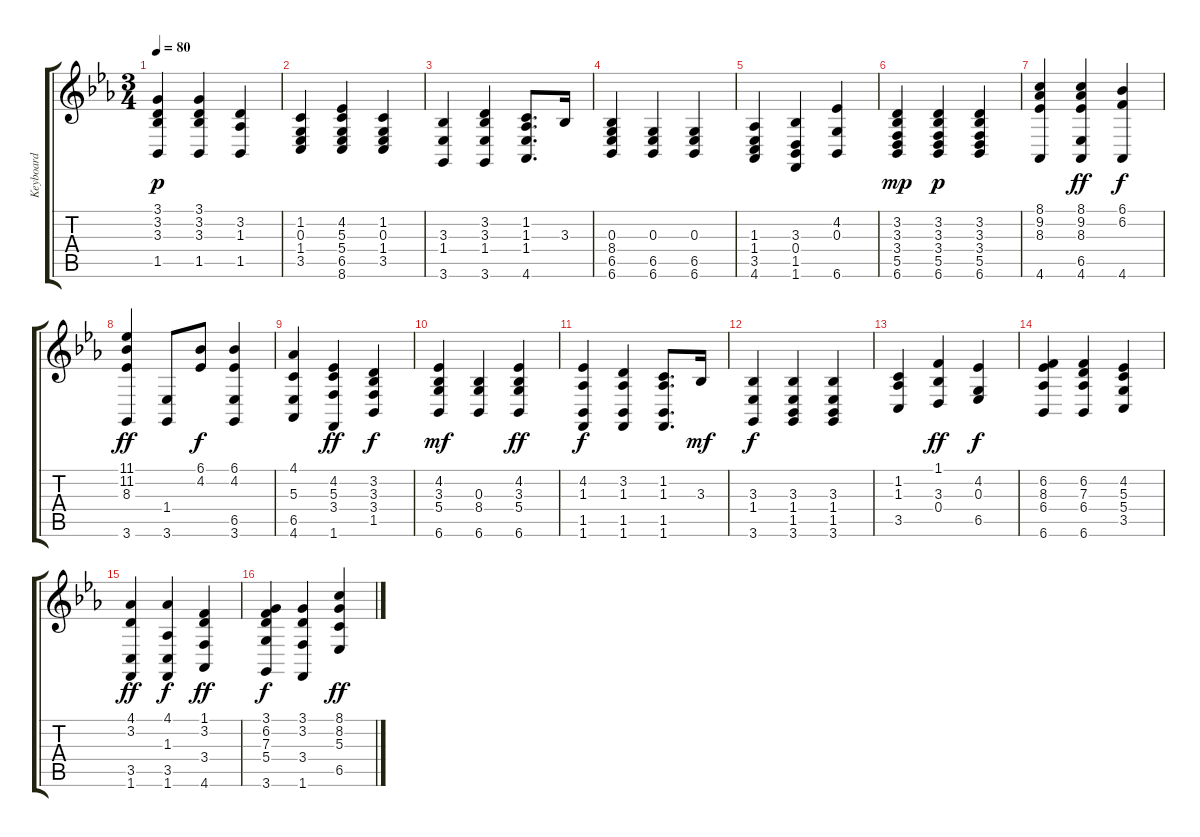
\track ("Keyboard" "Keyboard") {instrument acousticgrandpiano}
\staff {score tabs}
\tuning (E4 B3 G3 D3 A2 E2) {hide}
\ts (3 4)
\tempo 80
\clef g2
\ks eb
(3.1 3.2 3.3 1.5).4{dy p} (3.1 3.2 3.3 1.5).4 (3.2 1.3 1.5).4 |
(1.2 0.3 1.4 3.5).4 (4.2 5.3 5.4 6.5 8.6).4 (1.2 0.3 1.4 3.5).4 |
(3.3 1.4 3.6).4 (3.2 3.3 1.4 3.6).4 (1.2 1.3 1.4 4.6).8{d} 3.3.16 |
(0.3 8.4 6.5 6.6).4 (0.3 6.5 6.6).4 (0.3 6.5 6.6).4 |
(1.3 1.4 3.5 4.6).4 (3.3 0.4 1.5 1.6).4 (4.2 0.3 6.6).4 |
(3.2 3.3 3.4 5.5 6.6).4{dy mp} (3.2 3.3 3.4 5.5 6.6).4{dy p} (3.2 3.3 3.4 5.5 6.6).4 |
(8.1 9.2 8.3 4.6).4 (8.1 9.2 8.3 6.5 4.6).4{dy ff} (6.1 6.2 4.6).4{dy f} |
(11.1 11.2 8.3 3.6).4{dy ff} (1.4 3.6).8 (6.1 4.2).8{dy f} (6.1 4.2 6.5 3.6).4 |
(4.1 5.3 6.5 4.6).4 (4.2 5.3 3.4 1.6).4{dy ff} (3.2 3.3 3.4 1.5).4{dy f} |
(4.2 3.3 5.4 6.6).4{dy mf} (0.3 8.4 6.6).4 (4.2 3.3 5.4 6.6).4{dy ff} |
(4.2 1.3 1.5 1.6).4{dy f} (3.2 1.3 1.5 1.6).4 (1.2 1.3 1.5 1.6).8{d} 3.3.16{dy mf} |
(3.3 1.4 3.6).4{dy f} (3.3 1.4 1.5 3.6).4 (3.3 1.4 1.5 3.6).4 |
(1.2 1.3 3.5).4 (1.1 3.3 0.4).4{dy ff} (4.2 0.3 6.5).4{dy f} |
(6.2 8.3 6.4 6.6).4 (6.2 7.3 6.4 6.6).4 (4.2 5.3 5.4 3.5).4 |
(4.1 3.2 3.5 1.6).4{dy ff} (4.1 1.3 3.5 1.6).4{dy f} (1.1 3.2 3.4 4.6).4{dy ff} |
(3.1 6.2 7.3 5.4 3.6).4{dy f} (3.1 3.2 3.4 1.6).4 (8.1 8.2 5.3 6.5).4{dy ff}
